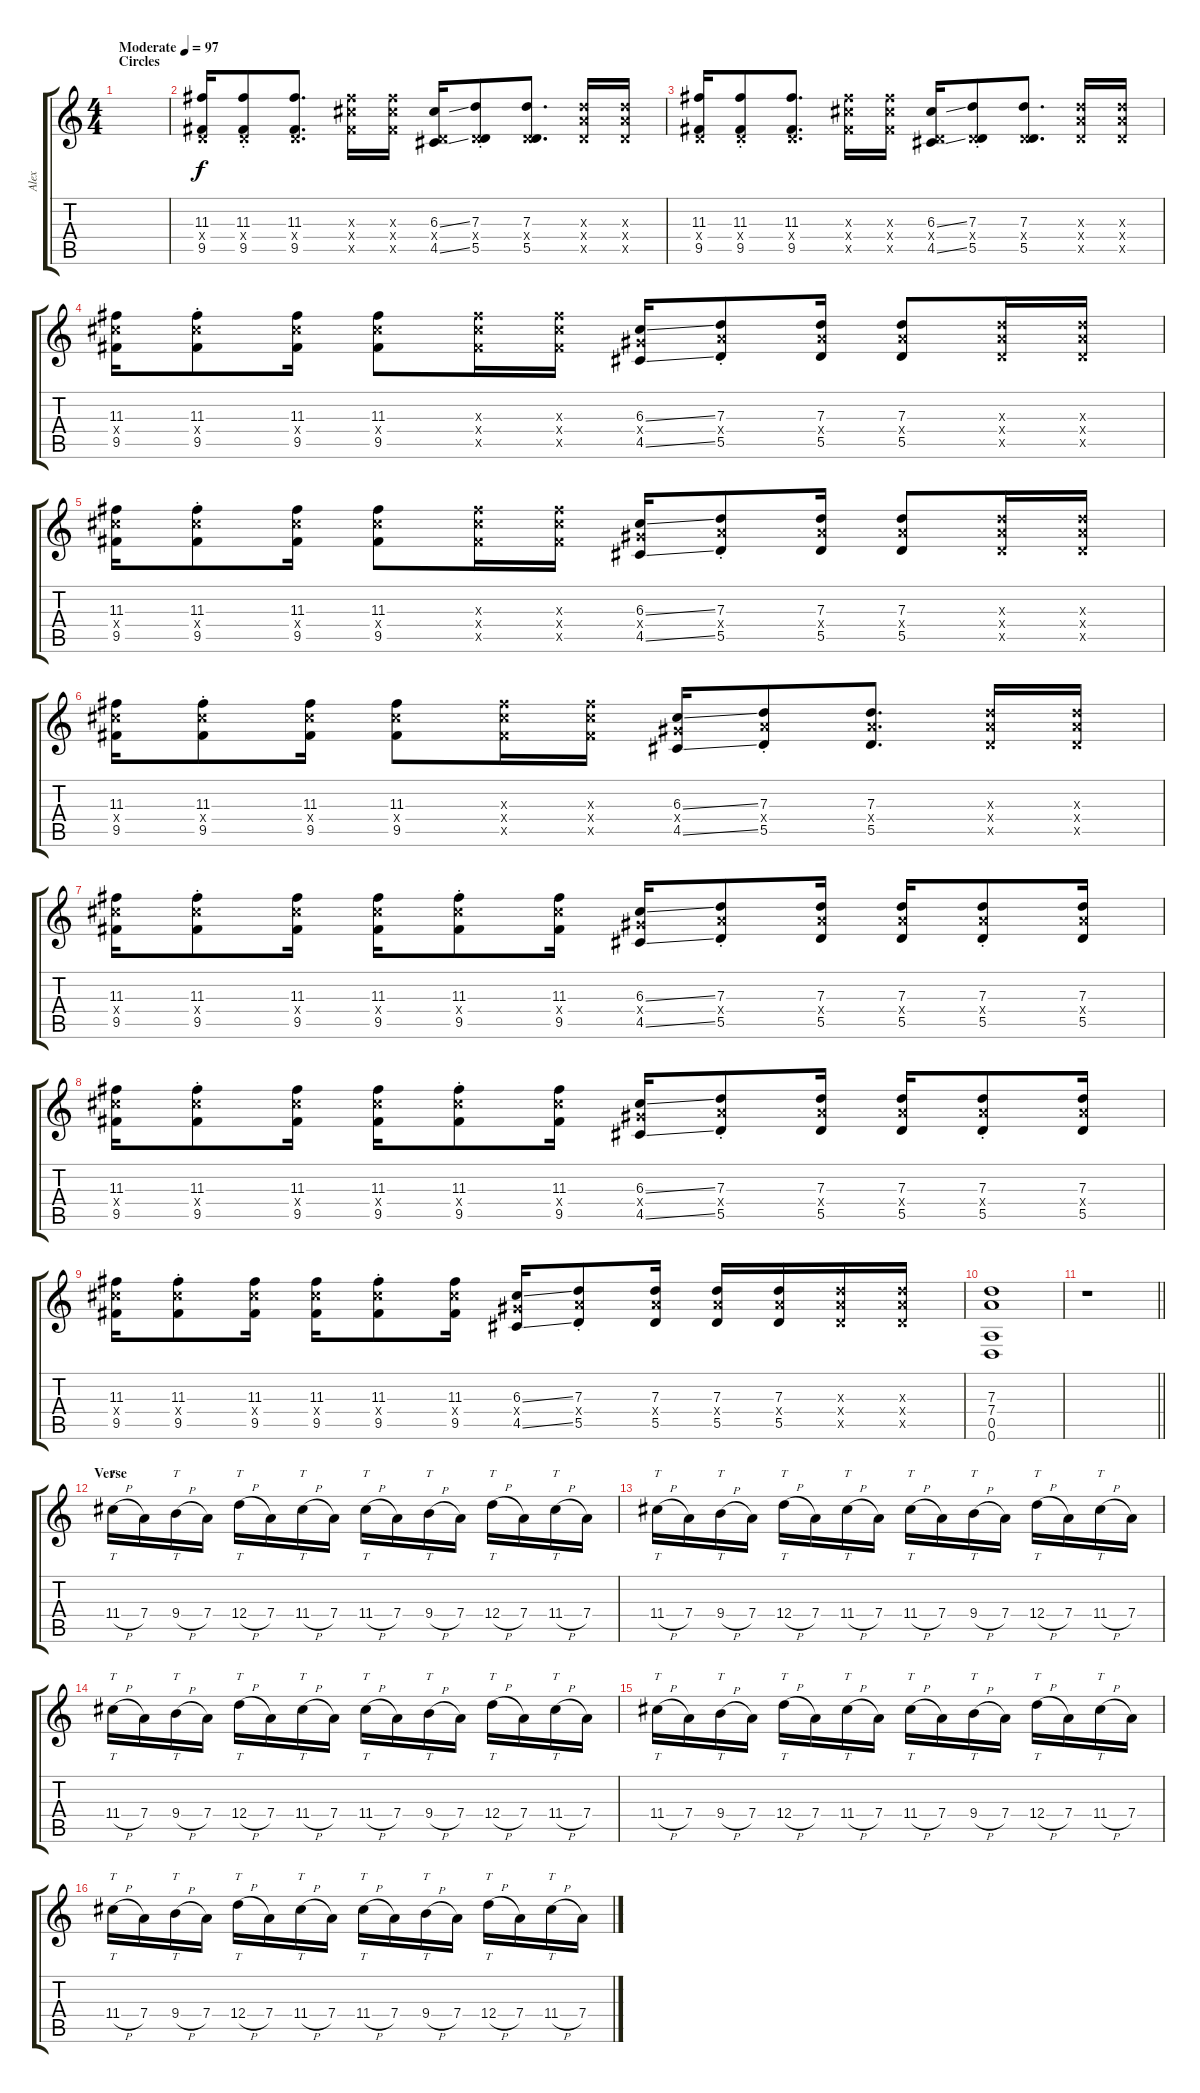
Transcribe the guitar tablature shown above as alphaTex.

\track ("Alex" "Alex") {instrument distortionguitar}
\staff {score tabs}
\tuning (E4 B3 G3 D3 A2 D2) {hide}
\ts (4 4)
\section ("" "Circles")
\tempo (97 "Moderate")
\clef g2
\ks c
|
(11.3 0.4{x} 9.5).16 (11.3{st} 0.4{x} 9.5{st}).8 (11.3 0.4{x} 9.5).8{d} (11.3{x} 11.4{x} 9.5{x}).16 (11.3{x} 11.4{x} 9.5{x}).16 (6.3{ss} 0.4{x} 4.5{ss}).16 (7.3{st} 0.4{x} 5.5{st}).8 (7.3 0.4{x} 5.5).8{d} (7.3{x} 7.4{x} 5.5{x}).16 (7.3{x} 7.4{x} 5.5{x}).16 |
(11.3 0.4{x} 9.5).16 (11.3{st} 0.4{x} 9.5{st}).8 (11.3 0.4{x} 9.5).8{d} (11.3{x} 11.4{x} 9.5{x}).16 (11.3{x} 11.4{x} 9.5{x}).16 (6.3{ss} 0.4{x} 4.5{ss}).16 (7.3{st} 0.4{x} 5.5{st}).8 (7.3 0.4{x} 5.5).8{d} (7.3{x} 7.4{x} 5.5{x}).16 (7.3{x} 7.4{x} 5.5{x}).16 |
(11.3 11.4{x} 9.5).16 (11.3{st} 11.4{x} 9.5{st}).8 (11.3 11.4{x} 9.5).16 (11.3 11.4{x} 9.5).8 (11.3{x} 11.4{x} 9.5{x}).16 (11.3{x} 11.4{x} 9.5{x}).16 (6.3{ss} 6.4{x} 4.5{ss}).16 (7.3{st} 7.4{x} 5.5{st}).8 (7.3 7.4{x} 5.5).16 (7.3 7.4{x} 5.5).8 (7.3{x} 7.4{x} 5.5{x}).16 (7.3{x} 7.4{x} 5.5{x}).16 |
(11.3 11.4{x} 9.5).16 (11.3{st} 11.4{x} 9.5{st}).8 (11.3 11.4{x} 9.5).16 (11.3 11.4{x} 9.5).8 (11.3{x} 11.4{x} 9.5{x}).16 (11.3{x} 11.4{x} 9.5{x}).16 (6.3{ss} 6.4{x} 4.5{ss}).16 (7.3{st} 7.4{x} 5.5{st}).8 (7.3 7.4{x} 5.5).16 (7.3 7.4{x} 5.5).8 (7.3{x} 7.4{x} 5.5{x}).16 (7.3{x} 7.4{x} 5.5{x}).16 |
(11.3 11.4{x} 9.5).16 (11.3{st} 11.4{x} 9.5{st}).8 (11.3 11.4{x} 9.5).16 (11.3 11.4{x} 9.5).8 (11.3{x} 11.4{x} 9.5{x}).16 (11.3{x} 11.4{x} 9.5{x}).16 (6.3{ss} 6.4{x} 4.5{ss}).16 (7.3{st} 7.4{x} 5.5{st}).8 (7.3 7.4{x} 5.5).8{d} (7.3{x} 7.4{x} 5.5{x}).16 (7.3{x} 7.4{x} 5.5{x}).16 |
(11.3 11.4{x} 9.5).16 (11.3{st} 11.4{x} 9.5{st}).8 (11.3 11.4{x} 9.5).16 (11.3 11.4{x} 9.5).16 (11.3{st} 11.4{x} 9.5{st}).8 (11.3 11.4{x} 9.5).16 (6.3{ss} 6.4{x} 4.5{ss}).16 (7.3{st} 7.4{x} 5.5{st}).8 (7.3 7.4{x} 5.5).16 (7.3 7.4{x} 5.5).16 (7.3{st} 7.4{x} 5.5{st}).8 (7.3 7.4{x} 5.5).16 |
(11.3 11.4{x} 9.5).16 (11.3{st} 11.4{x} 9.5{st}).8 (11.3 11.4{x} 9.5).16 (11.3 11.4{x} 9.5).16 (11.3{st} 11.4{x} 9.5{st}).8 (11.3 11.4{x} 9.5).16 (6.3{ss} 6.4{x} 4.5{ss}).16 (7.3{st} 7.4{x} 5.5{st}).8 (7.3 7.4{x} 5.5).16 (7.3 7.4{x} 5.5).16 (7.3{st} 7.4{x} 5.5{st}).8 (7.3 7.4{x} 5.5).16 |
(11.3 11.4{x} 9.5).16 (11.3{st} 11.4{x} 9.5{st}).8 (11.3 11.4{x} 9.5).16 (11.3 11.4{x} 9.5).16 (11.3{st} 11.4{x} 9.5{st}).8 (11.3 11.4{x} 9.5).16 (6.3{ss} 6.4{x} 4.5{ss}).16 (7.3{st} 7.4{x} 5.5{st}).8 (7.3 7.4{x} 5.5).16 (7.3 7.4{x} 5.5).16 (7.3 7.4{x} 5.5).16 (7.3{x} 7.4{x} 5.5{x}).16 (7.3{x} 7.4{x} 5.5{x}).16 |
(7.3 7.4 0.5 0.6).1 |
\barLineRight lightlight
r.1 |
\section ("" "Verse")
11.4{h}.16{tt} 7.4.16 9.4{h}.16{tt} 7.4.16 12.4{h}.16{tt} 7.4.16 11.4{h}.16{tt} 7.4.16 11.4{h}.16{tt} 7.4.16 9.4{h}.16{tt} 7.4.16 12.4{h}.16{tt} 7.4.16 11.4{h}.16{tt} 7.4.16 |
11.4{h}.16{tt} 7.4.16 9.4{h}.16{tt} 7.4.16 12.4{h}.16{tt} 7.4.16 11.4{h}.16{tt} 7.4.16 11.4{h}.16{tt} 7.4.16 9.4{h}.16{tt} 7.4.16 12.4{h}.16{tt} 7.4.16 11.4{h}.16{tt} 7.4.16 |
11.4{h}.16{tt} 7.4.16 9.4{h}.16{tt} 7.4.16 12.4{h}.16{tt} 7.4.16 11.4{h}.16{tt} 7.4.16 11.4{h}.16{tt} 7.4.16 9.4{h}.16{tt} 7.4.16 12.4{h}.16{tt} 7.4.16 11.4{h}.16{tt} 7.4.16 |
11.4{h}.16{tt} 7.4.16 9.4{h}.16{tt} 7.4.16 12.4{h}.16{tt} 7.4.16 11.4{h}.16{tt} 7.4.16 11.4{h}.16{tt} 7.4.16 9.4{h}.16{tt} 7.4.16 12.4{h}.16{tt} 7.4.16 11.4{h}.16{tt} 7.4.16 |
11.4{h}.16{tt} 7.4.16 9.4{h}.16{tt} 7.4.16 12.4{h}.16{tt} 7.4.16 11.4{h}.16{tt} 7.4.16 11.4{h}.16{tt} 7.4.16 9.4{h}.16{tt} 7.4.16 12.4{h}.16{tt} 7.4.16 11.4{h}.16{tt} 7.4.16
